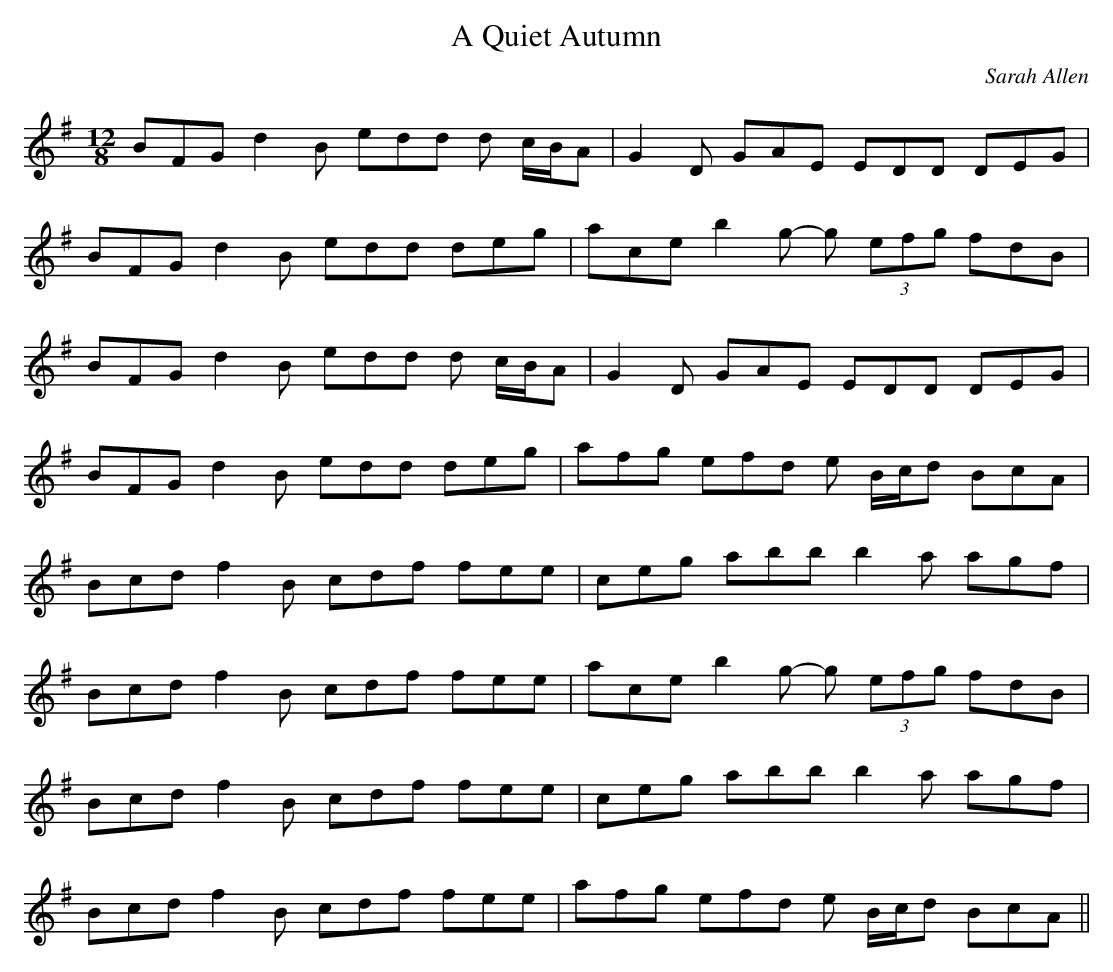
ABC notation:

X:1
T:A Quiet Autumn
M:12/8
L:1/8
C:Sarah Allen
K:G
BFG d2B edd d c/2B/2A|G2D GAE EDD DEG|
!BFG d2B edd deg|ace b2g- g (3efg fdB|
!BFG d2B edd d c/2B/2A|G2D GAE EDD DEG|
!BFG d2B edd deg|afg efd e B/2c/2d BcA|
!Bcd f2B cdf fee|ceg abb b2a agf|
!Bcd f2B cdf fee|ace b2g- g (3efg fdB|
!Bcd f2B cdf fee|ceg abb b2a agf|
!Bcd f2B cdf fee|afg efd e B/2c/2d BcA||
